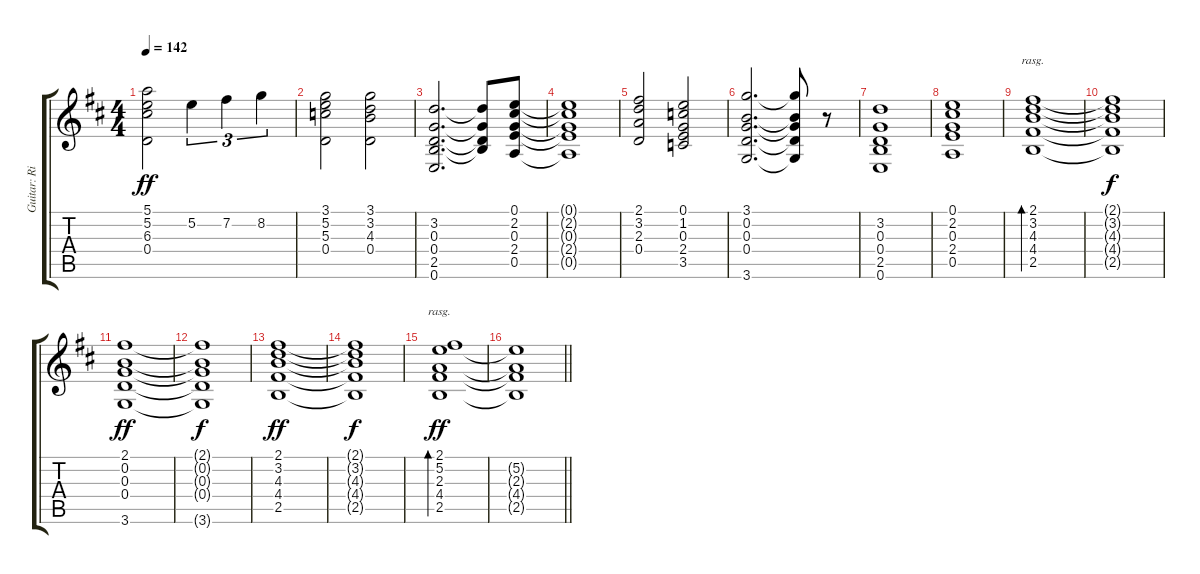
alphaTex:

\track ("Guitar: Rik" "Guitar: Ri") {instrument distortionguitar}
\staff {score tabs}
\tuning (E4 B3 G3 D3 A2 E2) {hide}
\ts (4 4)
\tempo 142
\clef g2
\ks d
(5.1 5.2 6.3 0.4).2{dy ff} 5.2.4{tu (3 2)} 7.2.4{tu (3 2)} 8.2.4{tu (3 2)} |
(3.1 5.2 5.3 0.4).2 (3.1 3.2 4.3 0.4).2 |
(3.2 0.3 0.4 2.5 0.6).2{d} (3.2{t} 0.3{t} 0.4{t} 2.5{t}).8 (0.1 2.2 0.3 2.4 0.5).8 |
(0.1{t} 2.2{t} 0.3{t} 2.4{t} 0.5{t}).1 |
(2.1 3.2 2.3 0.4).2 (0.1 1.2 0.3 2.4 3.5).2 |
(3.1 0.2 0.3 0.4 3.6).2{d} (3.1{t} 0.2{t} 0.3{t} 0.4{t} 3.6{t}).8 r.8 |
(3.2 0.3 0.4 2.5 0.6).1 |
(0.1 2.2 0.3 2.4 0.5).1 |
(2.1 3.2 4.3 4.4 2.5).1{bd 480 rasg ii} |
(2.1{t} 3.2{t} 4.3{t} 4.4{t} 2.5{t}).1{dy f} |
(2.1 0.2 0.3 0.4 3.6).1{dy ff} |
(2.1{t} 0.2{t} 0.3{t} 0.4{t} 3.6{t}).1{dy f} |
(2.1 3.2 4.3 4.4 2.5).1{dy ff} |
(2.1{t} 3.2{t} 4.3{t} 4.4{t} 2.5{t}).1{dy f} |
(2.1 5.2 2.3 4.4 2.5).1{bd 480 rasg ii dy ff} |
\barLineRight lightlight
(5.2{t} 2.3{t} 4.4{t} 2.5{t}).1
